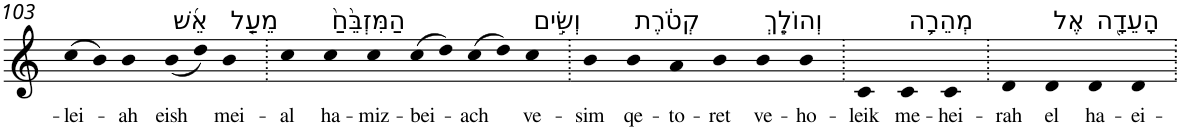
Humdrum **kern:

**kern	**text
*part1	*part1
*staff1	*staff1
*I"Piano	*
*I'Pno	*
!!LO:PB:g=z
*clefG2	*
*k[]	*
=103	=103
!	!LO:LY:b
(>8cc	-lei-
8b)	.
!	!LO:LY:b
4b	-ah
!LO:TX:a:t=אֵ֜שׁ	!
!	!LO:LY:b
(<8b	eish
8dd)	.
!LO:TX:a:t=מֵעַ֤ל	!
!	!LO:LY:b
4b	mei-
=104.	=104.
!	!LO:LY:b
4cc	-al
!LO:TX:a:t=הַמִּזְבֵּ֙חַ֙	!
!	!LO:LY:b
4cc	ha-
!	!LO:LY:b
4cc	-miz-
!	!LO:LY:b
(>8cc	-bei-
8dd)	.
!	!LO:LY:b
(>8cc	-ach
8dd)	.
!LO:TX:a:t=וְשִׂ֣ים	!
!	!LO:LY:b
4cc	ve-
=105.	=105.
!	!LO:LY:b
4b	-sim
!LO:TX:a:t=קְטֹ֔רֶת	!
!	!LO:LY:b
4b	qe-
!	!LO:LY:b
4a	-to-
!	!LO:LY:b
4b	-ret
!LO:TX:a:t=וְהוֹלֵ֧ךְ	!
!	!LO:LY:b
4b	ve-
!	!LO:LY:b
4b	-ho-
=106.	=106.
!	!LO:LY:b
4c	-leik
!LO:TX:a:t=מְהֵרָ֛ה	!
!	!LO:LY:b
4c	me-
!	!LO:LY:b
4c	-hei-
=107.	=107.
!	!LO:LY:b
4d	-rah
!LO:TX:a:t=אֶל	!
!	!LO:LY:b
4d	el
!LO:TX:a:t=הָעֵדָ֖ה	!
!	!LO:LY:b
4d	ha-
!	!LO:LY:b
4d	-ei-
=.	=.
*-	*-
